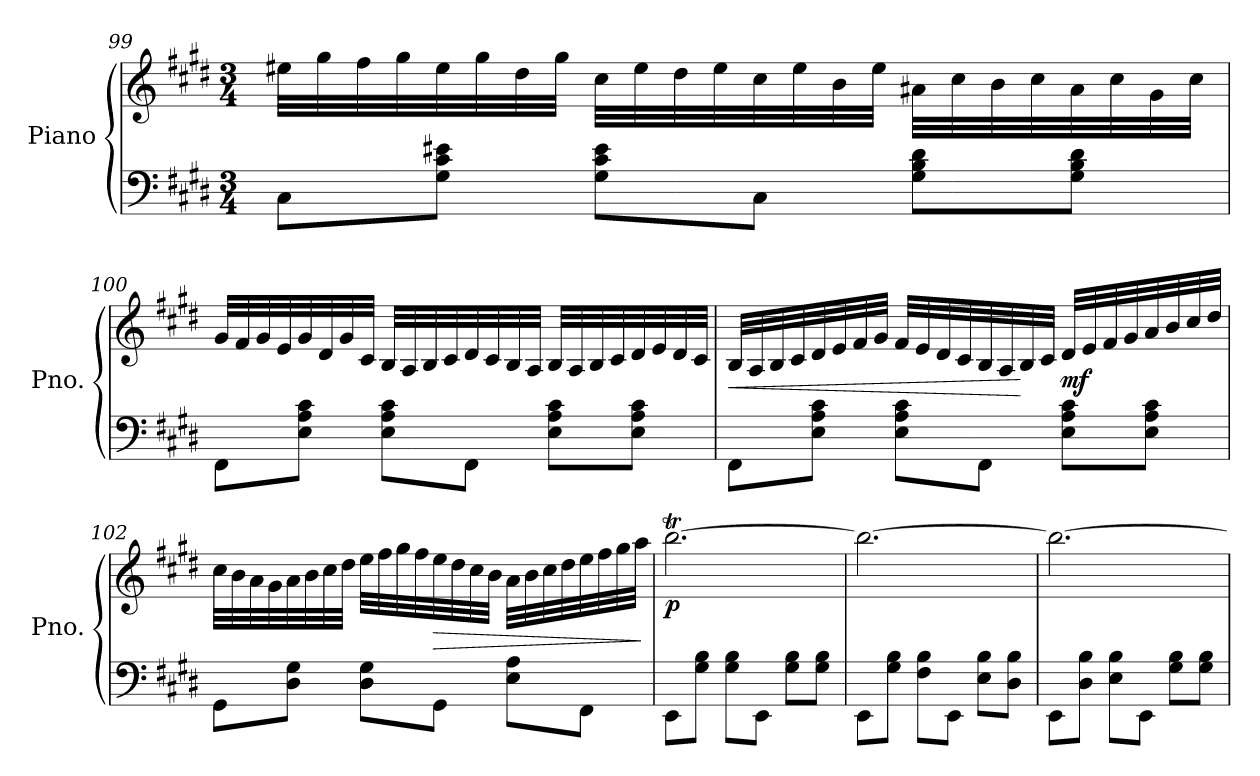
**kern	**kern	**dynam
*part1	*part1	*part1
*staff2	*staff1	*staff1/2
*I"Piano	*	*
*I'Pno.	*	*
*clefF4	*clefG2	*
*k[f#c#g#d#]	*k[f#c#g#d#]	*
*M3/4	*M3/4	*
=99	=99	=99
8C#\L	32ee#X\LLL	.
.	32gg#\	.
.	32ff#\	.
.	32gg#\	.
8G#\ 8c#\ 8e#X\J	32ee#\	.
.	32gg#\	.
.	32dd#\	.
.	32gg#\JJJ	.
8G#\ 8c#\ 8e#\L	32cc#\LLL	.
.	32ee#\	.
.	32dd#\	.
.	32ee#\	.
8C#\J	32cc#\	.
.	32ee#\	.
.	32b\	.
.	32ee#\JJJ	.
8G#\ 8B\ 8d#\L	32a#X\LLL	.
.	32cc#\	.
.	32b\	.
.	32cc#\	.
8G#\ 8B\ 8d#\J	32a#\	.
.	32cc#\	.
.	32g#\	.
.	32cc#\JJJ	.
!!LO:LB:g=z
=100	=100	=100
8FF#\L	32g#/LLL	.
.	32f#/	.
.	32g#/	.
.	32e/	.
8E\ 8A\ 8c#\J	32g#/	.
.	32d#/	.
.	32g#/	.
.	32c#/JJJ	.
8E\ 8A\ 8c#\L	32B/LLL	.
.	32A/	.
.	32B/	.
.	32c#/	.
8FF#\J	32d#/	.
.	32c#/	.
.	32B/	.
.	32A/JJJ	.
8E\ 8A\ 8c#\L	32B/LLL	.
.	32A/	.
.	32B/	.
.	32c#/	.
8E\ 8A\ 8c#\J	32d#/	.
.	32e/	.
.	32d#/	.
.	32c#/JJJ	.
=101	=101	=101
!	!	!LO:HP:b
8FF#\L	32B/LLL	<
.	32A/	.
.	32B/	.
.	32c#/	.
8E\ 8A\ 8c#\J	32d#/	.
.	32e/	.
.	32f#/	.
.	32g#/JJJ	.
8E\ 8A\ 8c#\L	32f#/LLL	.
.	32e/	.
.	32d#/	.
.	32c#/	.
8FF#\J	32B/	.
.	32A/	.
.	32B/	[
.	32c#/JJJ	.
!	!	!LO:DY:b
8E\ 8A\ 8c#\L	32d#/LLL	mf
.	32e/	.
.	32f#/	.
.	32g#/	.
8E\ 8A\ 8c#\J	32a/	.
.	32b/	.
.	32cc#/	.
.	32dd#/JJJ	.
!!LO:LB:g=z
=102	=102	=102
8GG#\L	32cc#\LLL	.
.	32b\	.
.	32a\	.
.	32g#\	.
8D#\ 8G#\J	32a\	.
.	32b\	.
.	32cc#\	.
.	32dd#\JJJ	.
8D#\ 8G#\L	32ee\LLL	.
.	32ff#\	.
.	32gg#\	.
.	32ff#\	.
!	!	!LO:HP:b
8GG#\J	32ee\	>
.	32dd#\	.
.	32cc#\	.
.	32b\JJJ	.
8E\ 8A\L	32a\LLL	.
.	32b\	.
.	32cc#\	.
.	32dd#\	.
8FF#\J	32ee\	.
.	32ff#\	.
.	32gg#\	.
.	32aa\JJJ	.
.	.	]
=103	=103	=103
!	!	!LO:DY:b
8EE\L	[2.bbT\	p
8G#\ 8B\J	.	.
8G#\ 8B\L	.	.
8EE\J	.	.
8G#\ 8B\L	.	.
8G#\ 8B\J	.	.
=104	=104	=104
8EE\L	2.bb\_	.
8G#\ 8B\J	.	.
8F#\ 8B\L	.	.
8EE\J	.	.
8E\ 8B\L	.	.
8D#\ 8B\J	.	.
=105	=105	=105
8EE\L	2.bb\_	.
8D#\ 8B\J	.	.
8E\ 8B\L	.	.
8EE\J	.	.
8G#\ 8B\L	.	.
8G#\ 8B\J	.	.
=	=	=
*-	*-	*-
